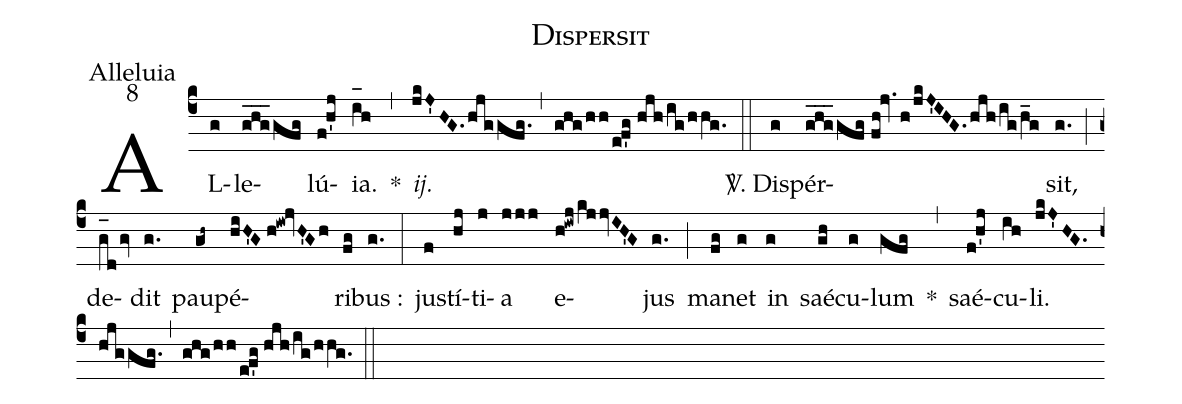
name:Dispersit;
office-part:Alleluia;
mode:8;
%%
(c4) AL(g)le(g_h_g_gfg)lú(f!h'j){ia}.(i_[oh:h]h) *(,) <i>ij.</i>(jkJ'HG.hjggfg.) (,) (ghg/hh/ef'g//hjh/ig/hhg.) (::) <sp>V/</sp>. Dis(g)pér(g_h_g_gfg//fh!jv.h/jkJ'IHG.hjh/ig/h_g)sit,(g.) (;) de(g_[oh:h]dgv)dit(g.) pau(gh~)pé(hiH'G//h!iw!jvH'Gh)ri(fg)bus :(g.) (:) ju(f)stí(hj)ti(j)a(jjj) e(h!iwj/kjjvIH'G)jus(g.) (;) ma(fg)net(g) in(g) saé(gh)cu(g)lum(gfg) *(,) saé(f!h'j)cu(ih)li.(jkJ'HG.hjggfg.) (,) (ghg/hh/ef'g//hjh/ig/hhg.) (::)
